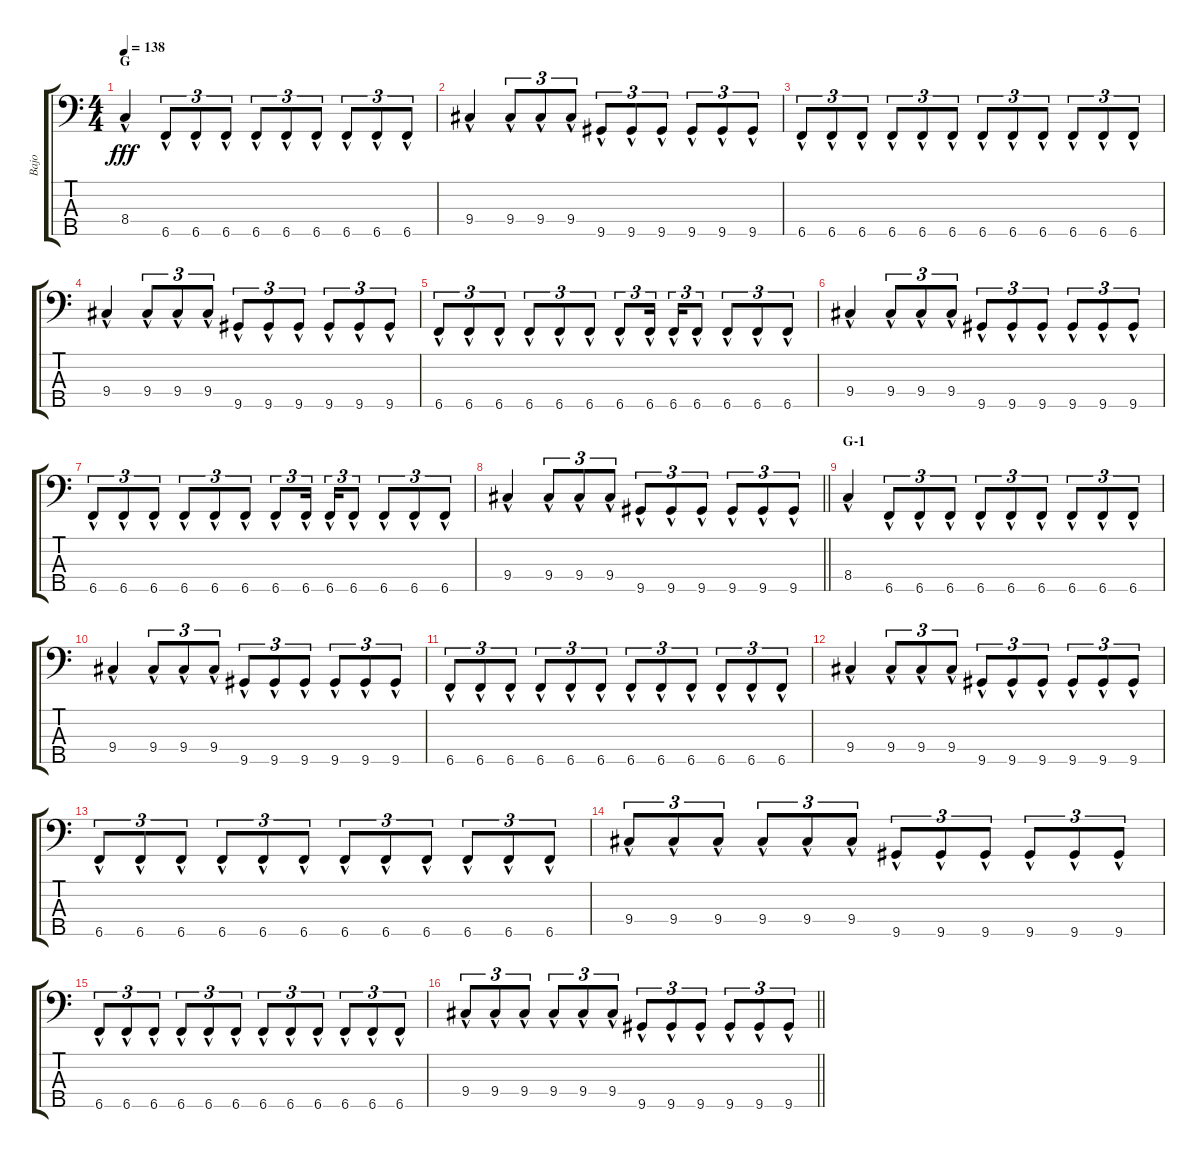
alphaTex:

\track ("Bajo" "Bajo") {instrument electricbassfinger}
\staff {score tabs}
\tuning (G2 D2 A1 E1 B0) {hide}
\ts (4 4)
\section ("" "G")
\tempo 138
\clef f4
\ks c
8.4{hac}.4{dy fff} 6.5{hac}.8{tu (3 2)} 6.5{hac}.8{tu (3 2)} 6.5{hac}.8{tu (3 2)} 6.5{hac}.8{tu (3 2)} 6.5{hac}.8{tu (3 2)} 6.5{hac}.8{tu (3 2)} 6.5{hac}.8{tu (3 2)} 6.5{hac}.8{tu (3 2)} 6.5{hac}.8{tu (3 2)} |
9.4{hac}.4 9.4{hac}.8{tu (3 2)} 9.4{hac}.8{tu (3 2)} 9.4{hac}.8{tu (3 2)} 9.5{hac}.8{tu (3 2)} 9.5{hac}.8{tu (3 2)} 9.5{hac}.8{tu (3 2)} 9.5{hac}.8{tu (3 2)} 9.5{hac}.8{tu (3 2)} 9.5{hac}.8{tu (3 2)} |
6.5{hac}.8{tu (3 2)} 6.5{hac}.8{tu (3 2)} 6.5{hac}.8{tu (3 2)} 6.5{hac}.8{tu (3 2)} 6.5{hac}.8{tu (3 2)} 6.5{hac}.8{tu (3 2)} 6.5{hac}.8{tu (3 2)} 6.5{hac}.8{tu (3 2)} 6.5{hac}.8{tu (3 2)} 6.5{hac}.8{tu (3 2)} 6.5{hac}.8{tu (3 2)} 6.5{hac}.8{tu (3 2)} |
9.4{hac}.4 9.4{hac}.8{tu (3 2)} 9.4{hac}.8{tu (3 2)} 9.4{hac}.8{tu (3 2)} 9.5{hac}.8{tu (3 2)} 9.5{hac}.8{tu (3 2)} 9.5{hac}.8{tu (3 2)} 9.5{hac}.8{tu (3 2)} 9.5{hac}.8{tu (3 2)} 9.5{hac}.8{tu (3 2)} |
6.5{hac}.8{tu (3 2)} 6.5{hac}.8{tu (3 2)} 6.5{hac}.8{tu (3 2)} 6.5{hac}.8{tu (3 2)} 6.5{hac}.8{tu (3 2)} 6.5{hac}.8{tu (3 2)} 6.5{hac}.8{tu (3 2)} 6.5{hac}.16{tu (3 2) beam splitsecondary} 6.5{hac}.16{tu (3 2)} 6.5{hac}.8{tu (3 2)} 6.5{hac}.8{tu (3 2)} 6.5{hac}.8{tu (3 2)} 6.5{hac}.8{tu (3 2)} |
9.4{hac}.4 9.4{hac}.8{tu (3 2)} 9.4{hac}.8{tu (3 2)} 9.4{hac}.8{tu (3 2)} 9.5{hac}.8{tu (3 2)} 9.5{hac}.8{tu (3 2)} 9.5{hac}.8{tu (3 2)} 9.5{hac}.8{tu (3 2)} 9.5{hac}.8{tu (3 2)} 9.5{hac}.8{tu (3 2)} |
6.5{hac}.8{tu (3 2)} 6.5{hac}.8{tu (3 2)} 6.5{hac}.8{tu (3 2)} 6.5{hac}.8{tu (3 2)} 6.5{hac}.8{tu (3 2)} 6.5{hac}.8{tu (3 2)} 6.5{hac}.8{tu (3 2)} 6.5{hac}.16{tu (3 2) beam splitsecondary} 6.5{hac}.16{tu (3 2)} 6.5{hac}.8{tu (3 2)} 6.5{hac}.8{tu (3 2)} 6.5{hac}.8{tu (3 2)} 6.5{hac}.8{tu (3 2)} |
\barLineRight lightlight
9.4{hac}.4 9.4{hac}.8{tu (3 2)} 9.4{hac}.8{tu (3 2)} 9.4{hac}.8{tu (3 2)} 9.5{hac}.8{tu (3 2)} 9.5{hac}.8{tu (3 2)} 9.5{hac}.8{tu (3 2)} 9.5{hac}.8{tu (3 2)} 9.5{hac}.8{tu (3 2)} 9.5{hac}.8{tu (3 2)} |
\section ("" "G-1")
8.4{hac}.4 6.5{hac}.8{tu (3 2)} 6.5{hac}.8{tu (3 2)} 6.5{hac}.8{tu (3 2)} 6.5{hac}.8{tu (3 2)} 6.5{hac}.8{tu (3 2)} 6.5{hac}.8{tu (3 2)} 6.5{hac}.8{tu (3 2)} 6.5{hac}.8{tu (3 2)} 6.5{hac}.8{tu (3 2)} |
9.4{hac}.4 9.4{hac}.8{tu (3 2)} 9.4{hac}.8{tu (3 2)} 9.4{hac}.8{tu (3 2)} 9.5{hac}.8{tu (3 2)} 9.5{hac}.8{tu (3 2)} 9.5{hac}.8{tu (3 2)} 9.5{hac}.8{tu (3 2)} 9.5{hac}.8{tu (3 2)} 9.5{hac}.8{tu (3 2)} |
6.5{hac}.8{tu (3 2)} 6.5{hac}.8{tu (3 2)} 6.5{hac}.8{tu (3 2)} 6.5{hac}.8{tu (3 2)} 6.5{hac}.8{tu (3 2)} 6.5{hac}.8{tu (3 2)} 6.5{hac}.8{tu (3 2)} 6.5{hac}.8{tu (3 2)} 6.5{hac}.8{tu (3 2)} 6.5{hac}.8{tu (3 2)} 6.5{hac}.8{tu (3 2)} 6.5{hac}.8{tu (3 2)} |
9.4{hac}.4 9.4{hac}.8{tu (3 2)} 9.4{hac}.8{tu (3 2)} 9.4{hac}.8{tu (3 2)} 9.5{hac}.8{tu (3 2)} 9.5{hac}.8{tu (3 2)} 9.5{hac}.8{tu (3 2)} 9.5{hac}.8{tu (3 2)} 9.5{hac}.8{tu (3 2)} 9.5{hac}.8{tu (3 2)} |
6.5{hac}.8{tu (3 2)} 6.5{hac}.8{tu (3 2)} 6.5{hac}.8{tu (3 2)} 6.5{hac}.8{tu (3 2)} 6.5{hac}.8{tu (3 2)} 6.5{hac}.8{tu (3 2)} 6.5{hac}.8{tu (3 2)} 6.5{hac}.8{tu (3 2)} 6.5{hac}.8{tu (3 2)} 6.5{hac}.8{tu (3 2)} 6.5{hac}.8{tu (3 2)} 6.5{hac}.8{tu (3 2)} |
9.4{hac}.8{tu (3 2)} 9.4{hac}.8{tu (3 2)} 9.4{hac}.8{tu (3 2)} 9.4{hac}.8{tu (3 2)} 9.4{hac}.8{tu (3 2)} 9.4{hac}.8{tu (3 2)} 9.5{hac}.8{tu (3 2)} 9.5{hac}.8{tu (3 2)} 9.5{hac}.8{tu (3 2)} 9.5{hac}.8{tu (3 2)} 9.5{hac}.8{tu (3 2)} 9.5{hac}.8{tu (3 2)} |
6.5{hac}.8{tu (3 2)} 6.5{hac}.8{tu (3 2)} 6.5{hac}.8{tu (3 2)} 6.5{hac}.8{tu (3 2)} 6.5{hac}.8{tu (3 2)} 6.5{hac}.8{tu (3 2)} 6.5{hac}.8{tu (3 2)} 6.5{hac}.8{tu (3 2)} 6.5{hac}.8{tu (3 2)} 6.5{hac}.8{tu (3 2)} 6.5{hac}.8{tu (3 2)} 6.5{hac}.8{tu (3 2)} |
\barLineRight lightlight
9.4{hac}.8{tu (3 2)} 9.4{hac}.8{tu (3 2)} 9.4{hac}.8{tu (3 2)} 9.4{hac}.8{tu (3 2)} 9.4{hac}.8{tu (3 2)} 9.4{hac}.8{tu (3 2)} 9.5{hac}.8{tu (3 2)} 9.5{hac}.8{tu (3 2)} 9.5{hac}.8{tu (3 2)} 9.5{hac}.8{tu (3 2)} 9.5{hac}.8{tu (3 2)} 9.5{hac}.8{tu (3 2)}
